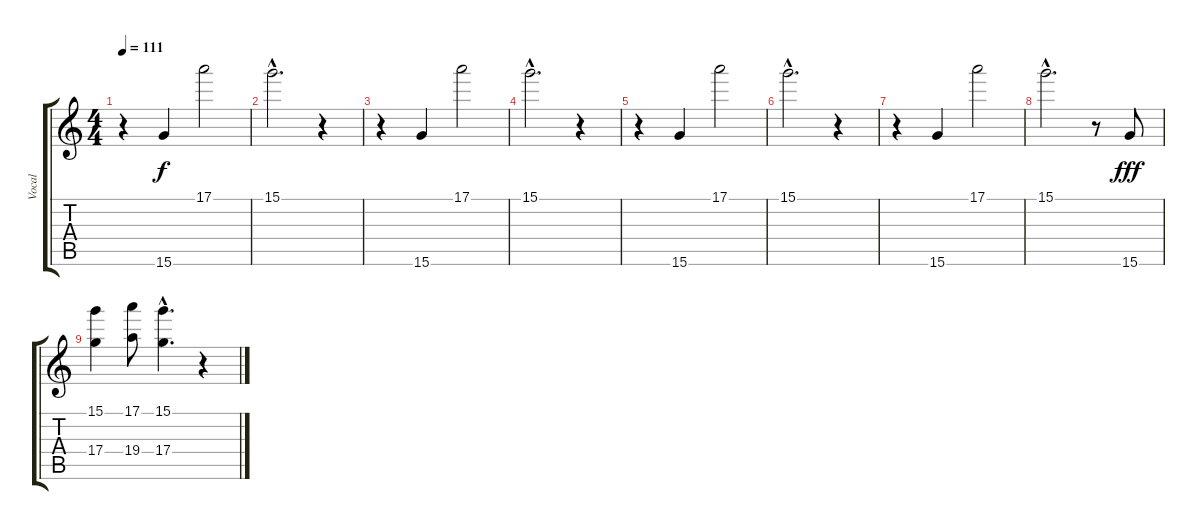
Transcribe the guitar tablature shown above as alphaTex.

\track ("Vocal" "Vocal") {instrument fretlessbass}
\staff {score tabs}
\tuning (E4 B3 G3 D3 A2 E2) {hide}
\ts (4 4)
\tempo 111
\clef g2
\ks c
r.4{dy fff} 15.6.4{dy f} 17.1.2 |
15.1{hac}.2{d} r.4 |
r.4 15.6.4 17.1.2 |
15.1{hac}.2{d} r.4 |
r.4 15.6.4 17.1.2 |
15.1{hac}.2{d} r.4 |
r.4 15.6.4 17.1.2 |
15.1{hac}.2{d} r.8 15.6.8{dy fff} |
(15.1 17.4).4 (17.1 19.4).8 (15.1 17.4{hac}).4{d} r.4
